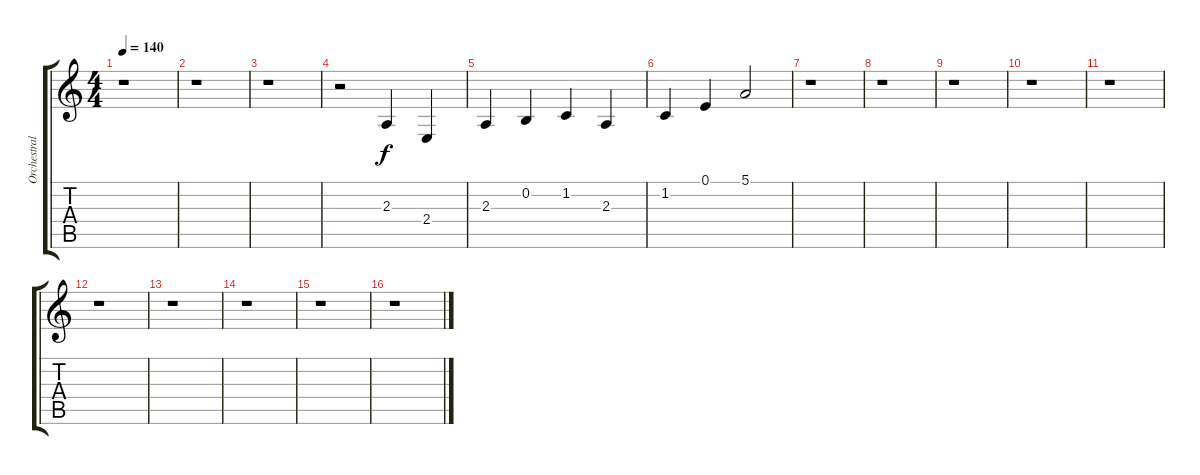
\track ("Orchestral Harp" "Orchestral") {instrument orchestralharp}
\staff {score tabs}
\tuning (E4 B3 G3 D3 A2 E2) {hide}
\ts (4 4)
\tempo 140
\clef g2
\ks c
r.1{dy f} |
r.1 |
r.1 |
r.2 2.3.4 2.4.4 |
2.3.4 0.2.4 1.2.4 2.3.4 |
1.2.4 0.1.4 5.1.2 |
r.1 |
r.1 |
r.1 |
r.1 |
r.1 |
r.1 |
r.1 |
r.1 |
r.1 |
r.1
